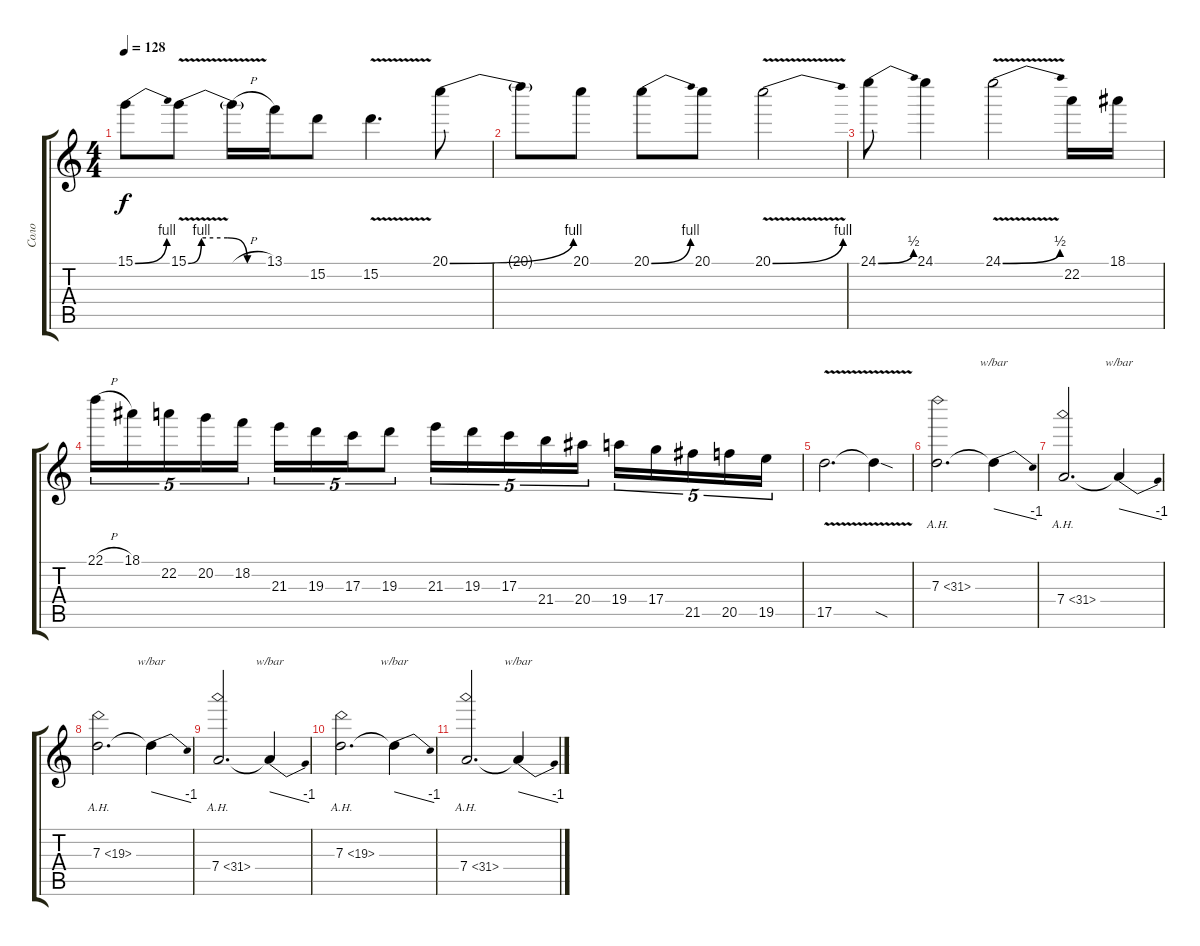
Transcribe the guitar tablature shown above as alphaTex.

\track ("Соло" "Соло") {instrument distortionguitar}
\staff {score tabs}
\tuning (E4 B3 G3 D3 A2 E2) {hide}
\ts (4 4)
\tempo 128
\clef g2
\ks c
15.1{be (bend 0 0 60 4)}.8{dy f} 15.1{be (custom 0 0 10 4 30 4 45 0 60 0) v}.8 15.1{h t}.16 13.1.16 15.2.8 15.2{v}.4{d} 20.1{be (bend 0 0 60 4)}.8 |
20.1{t}.8 20.1.8 20.1{be (bend 0 0 60 4)}.8 20.1.8 20.1{be (bend 0 0 60 4) v}.2 |
24.1{be (bend 0 0 60 2)}.8 24.1.4 24.1{be (bend 0 0 60 2) v}.2 22.2.16 18.1.16 |
22.1{h}.16{tu (5 4)} 18.1.16{tu (5 4)} 22.2.16{tu (5 4)} 20.2.16{tu (5 4)} 18.2.16{tu (5 4)} 21.3.16{tu (5 4)} 19.3.16{tu (5 4)} 17.3.16{tu (5 4)} 19.3.8{tu (5 4)} 21.3.16{tu (5 4)} 19.3.16{tu (5 4)} 17.3.16{tu (5 4)} 21.4.16{tu (5 4)} 20.4.16{tu (5 4)} 19.4.16{tu (5 4)} 17.4.16{tu (5 4)} 21.5.16{tu (5 4)} 20.5.16{tu (5 4)} 19.5.16{tu (5 4)} |
17.5{v}.2{d} 17.5{sod t}.4 |
7.3{ah 24}.2{d} 7.3{t}.4{tbe (dive default 0 0 60 -4)} |
7.4{ah 24}.2{d} 7.4{t}.4{tbe (dive default 0 0 60 -4)} |
7.3{ah 12}.2{d volume 0} 7.3{t}.4{tbe (dive default 0 0 60 -4)} |
7.4{ah 24}.2{d} 7.4{t}.4{tbe (dive default 0 0 60 -4)} |
7.3{ah 12}.2{d} 7.3{t}.4{tbe (dive default 0 0 60 -4)} |
7.4{ah 24}.2{d} 7.4{t}.4{tbe (dive default 0 0 60 -4)}
